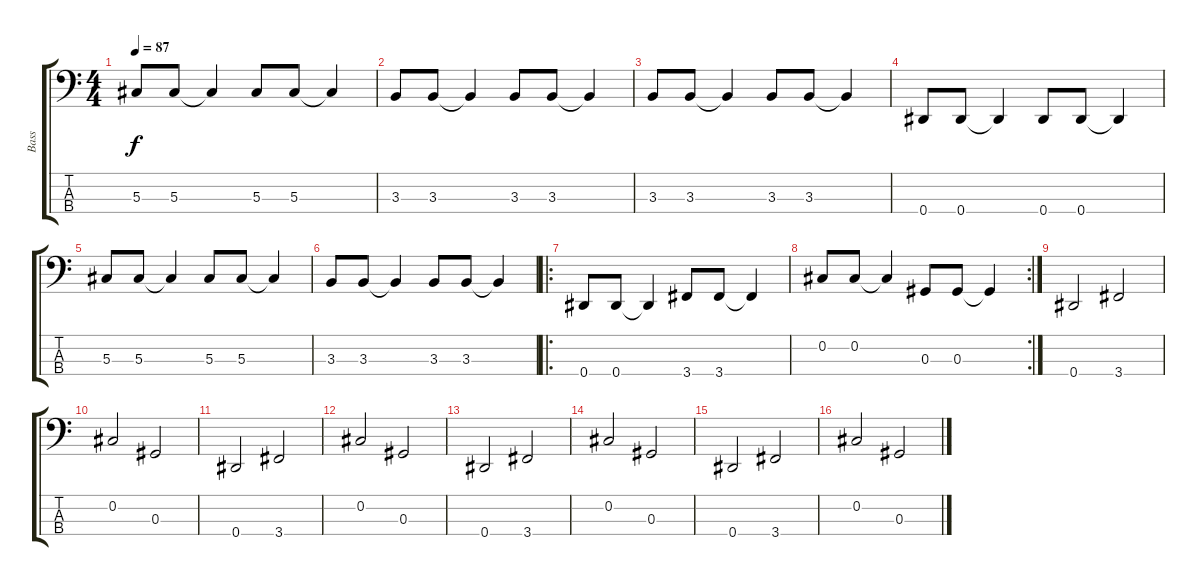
\track ("Bass" "Bass") {instrument electricbassfinger}
\staff {score tabs}
\tuning (Gb2 Db2 Ab1 Eb1) {hide}
\ts (4 4)
\tempo 87
\clef f4
\ks c
5.3.8{dy f} 5.3.8 5.3{t}.4 5.3.8 5.3.8 5.3{t}.4 |
3.3.8 3.3.8 3.3{t}.4 3.3.8 3.3.8 3.3{t}.4 |
3.3.8 3.3.8 3.3{t}.4 3.3.8 3.3.8 3.3{t}.4 |
0.4.8 0.4.8 0.4{t}.4 0.4.8 0.4.8 0.4{t}.4 |
5.3.8 5.3.8 5.3{t}.4 5.3.8 5.3.8 5.3{t}.4 |
3.3.8 3.3.8 3.3{t}.4 3.3.8 3.3.8 3.3{t}.4 |
\ro
0.4.8 0.4.8 0.4{t}.4 3.4.8 3.4.8 3.4{t}.4 |
\rc 2
0.2.8 0.2.8 0.2{t}.4 0.3.8 0.3.8 0.3{t}.4 |
0.4.2 3.4.2 |
0.2.2 0.3.2 |
0.4.2 3.4.2 |
0.2.2 0.3.2 |
0.4.2 3.4.2 |
0.2.2 0.3.2 |
0.4.2 3.4.2 |
0.2.2 0.3.2
